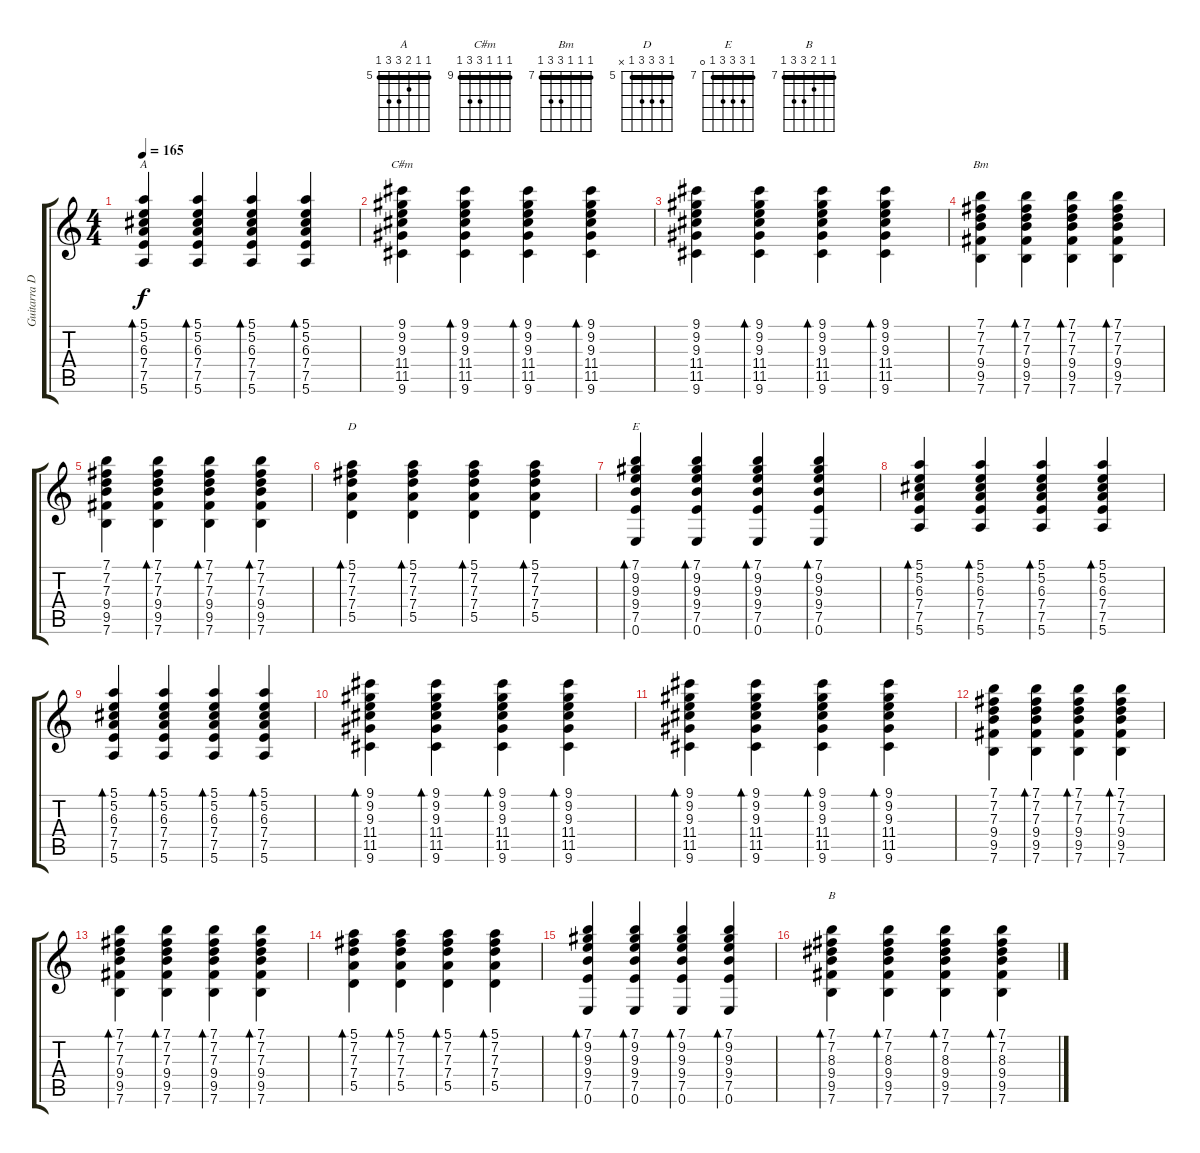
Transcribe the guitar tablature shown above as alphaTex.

\track ("Guitarra Dib Hadra" "Guitarra D") {instrument electricguitarclean}
\staff {score tabs}
\tuning (E4 B3 G3 D3 A2 E2) {hide}
\chord ("A" 5 5 6 7 7 5) {firstfret 5 barre 5}
\chord ("C#m" 9 9 9 11 11 9) {firstfret 9 barre 9}
\chord ("Bm" 7 7 7 9 9 7) {firstfret 7 barre 7}
\chord ("D" 5 7 7 7 5 x) {firstfret 5 barre 5}
\chord ("E" 7 9 9 9 7 0) {firstfret 7 barre 7}
\chord ("B" 7 7 8 9 9 7) {firstfret 7 barre 7}
\ts (4 4)
\tempo 165
\clef g2
\ks c
(5.1 5.2 6.3 7.4 7.5 5.6).4{bd 30 ch "A" dy f} (5.1 5.2 6.3 7.4 7.5 5.6).4{bd 30} (5.1 5.2 6.3 7.4 7.5 5.6).4{bd 30} (5.1 5.2 6.3 7.4 7.5 5.6).4{bd 30} |
(9.1 9.2 9.3 11.4 11.5 9.6).4{ch "C#m"} (9.1 9.2 9.3 11.4 11.5 9.6).4{bd 30} (9.1 9.2 9.3 11.4 11.5 9.6).4{bd 30} (9.1 9.2 9.3 11.4 11.5 9.6).4{bd 30} |
(9.1 9.2 9.3 11.4 11.5 9.6).4 (9.1 9.2 9.3 11.4 11.5 9.6).4{bd 30} (9.1 9.2 9.3 11.4 11.5 9.6).4{bd 30} (9.1 9.2 9.3 11.4 11.5 9.6).4{bd 30} |
(7.1 7.2 7.3 9.4 9.5 7.6).4{ch "Bm"} (7.1 7.2 7.3 9.4 9.5 7.6).4{bd 30} (7.1 7.2 7.3 9.4 9.5 7.6).4{bd 30} (7.1 7.2 7.3 9.4 9.5 7.6).4{bd 30} |
(7.1 7.2 7.3 9.4 9.5 7.6).4 (7.1 7.2 7.3 9.4 9.5 7.6).4{bd 30} (7.1 7.2 7.3 9.4 9.5 7.6).4{bd 30} (7.1 7.2 7.3 9.4 9.5 7.6).4{bd 30} |
(5.1 7.2 7.3 7.4 5.5).4{bd 30 ch "D"} (5.1 7.2 7.3 7.4 5.5).4{bd 30} (5.1 7.2 7.3 7.4 5.5).4{bd 30} (5.1 7.2 7.3 7.4 5.5).4{bd 30} |
(7.1 9.2 9.3 9.4 7.5 0.6).4{bd 30 ch "E"} (7.1 9.2 9.3 9.4 7.5 0.6).4{bd 30} (7.1 9.2 9.3 9.4 7.5 0.6).4{bd 30} (7.1 9.2 9.3 9.4 7.5 0.6).4{bd 30} |
(5.1 5.2 6.3 7.4 7.5 5.6).4{bd 30} (5.1 5.2 6.3 7.4 7.5 5.6).4{bd 30} (5.1 5.2 6.3 7.4 7.5 5.6).4{bd 30} (5.1 5.2 6.3 7.4 7.5 5.6).4{bd 30} |
(5.1 5.2 6.3 7.4 7.5 5.6).4{bd 30} (5.1 5.2 6.3 7.4 7.5 5.6).4{bd 30} (5.1 5.2 6.3 7.4 7.5 5.6).4{bd 30} (5.1 5.2 6.3 7.4 7.5 5.6).4{bd 30} |
(9.1 9.2 9.3 11.4 11.5 9.6).4{bd 30} (9.1 9.2 9.3 11.4 11.5 9.6).4{bd 30} (9.1 9.2 9.3 11.4 11.5 9.6).4{bd 30} (9.1 9.2 9.3 11.4 11.5 9.6).4{bd 30} |
(9.1 9.2 9.3 11.4 11.5 9.6).4{bd 30} (9.1 9.2 9.3 11.4 11.5 9.6).4{bd 30} (9.1 9.2 9.3 11.4 11.5 9.6).4{bd 30} (9.1 9.2 9.3 11.4 11.5 9.6).4{bd 30} |
(7.1 7.2 7.3 9.4 9.5 7.6).4 (7.1 7.2 7.3 9.4 9.5 7.6).4{bd 30} (7.1 7.2 7.3 9.4 9.5 7.6).4{bd 30} (7.1 7.2 7.3 9.4 9.5 7.6).4{bd 30} |
(7.1 7.2 7.3 9.4 9.5 7.6).4{bd 30} (7.1 7.2 7.3 9.4 9.5 7.6).4{bd 30} (7.1 7.2 7.3 9.4 9.5 7.6).4{bd 30} (7.1 7.2 7.3 9.4 9.5 7.6).4{bd 30} |
(5.1 7.2 7.3 7.4 5.5).4{bd 30} (5.1 7.2 7.3 7.4 5.5).4{bd 30} (5.1 7.2 7.3 7.4 5.5).4{bd 30} (5.1 7.2 7.3 7.4 5.5).4{bd 30} |
(7.1 9.2 9.3 9.4 7.5 0.6).4{bd 30} (7.1 9.2 9.3 9.4 7.5 0.6).4{bd 30} (7.1 9.2 9.3 9.4 7.5 0.6).4{bd 30} (7.1 9.2 9.3 9.4 7.5 0.6).4{bd 30} |
(7.1 7.2 8.3 9.4 9.5 7.6).4{bd 30 ch "B"} (7.1 7.2 8.3 9.4 9.5 7.6).4{bd 30} (7.1 7.2 8.3 9.4 9.5 7.6).4{bd 30} (7.1 7.2 8.3 9.4 9.5 7.6).4{bd 30}
